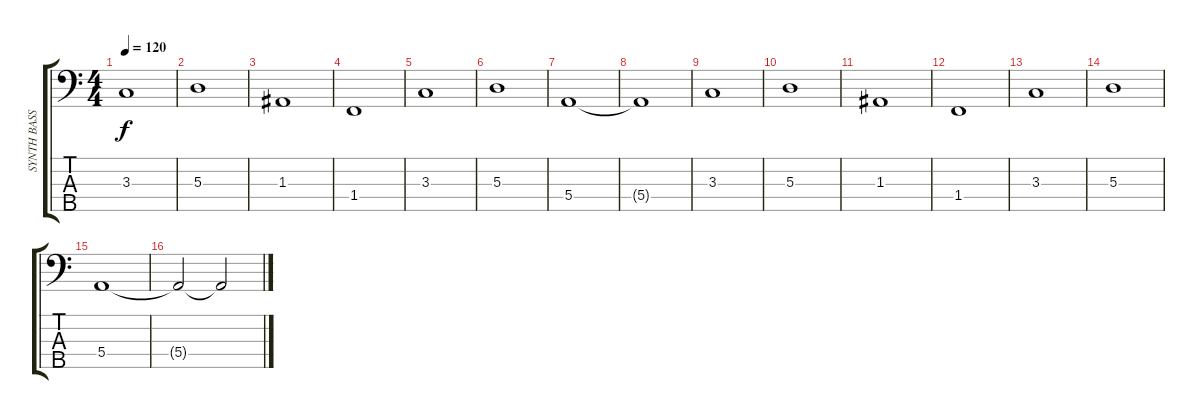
\track ("SYNTH BASS" "SYNTH BASS") {instrument contrabass}
\staff {score tabs}
\tuning (G2 D2 A1 E1 B0) {hide}
\ts (4 4)
\tempo 120
\clef f4
\ks c
3.3.1{dy f volume 10 instrument synthbass1} |
5.3.1 |
1.3.1 |
1.4.1 |
3.3.1 |
5.3.1 |
5.4.1 |
5.4{t}.1 |
3.3.1 |
5.3.1 |
1.3.1 |
1.4.1 |
3.3.1 |
5.3.1 |
5.4.1 |
5.4{t}.2 5.4{t}.2
